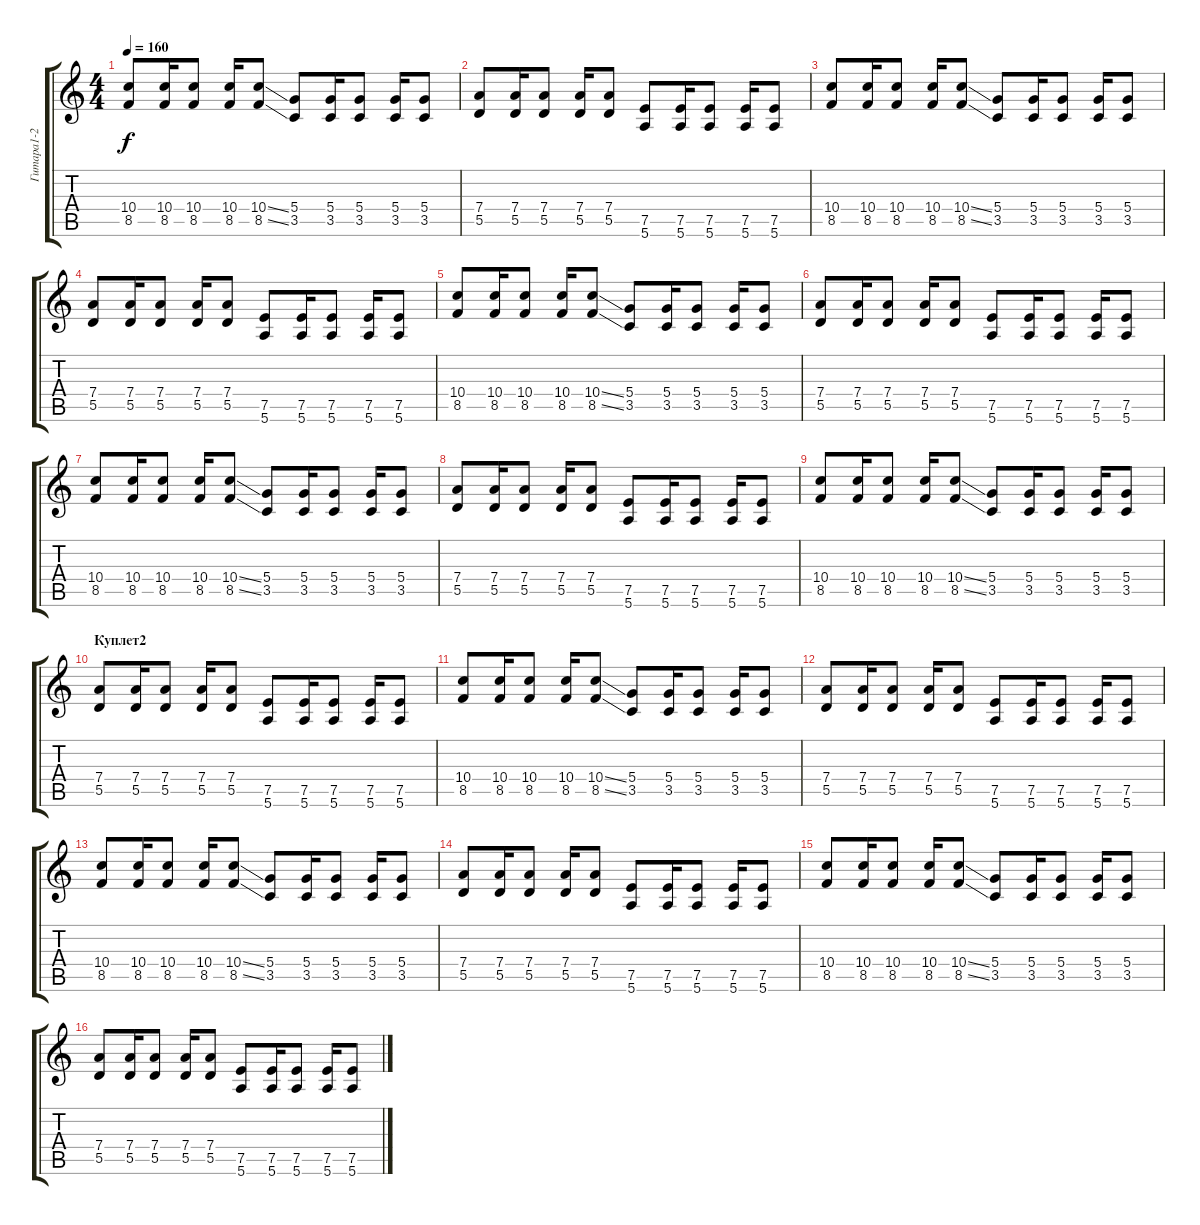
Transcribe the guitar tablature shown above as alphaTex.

\track ("Гитара1-2" "Гитара1-2") {instrument distortionguitar}
\staff {score tabs}
\tuning (E4 B3 G3 D3 A2 E2) {hide}
\ts (4 4)
\tempo 160
\clef g2
\ks c
(10.4 8.5).8{dy f} (10.4 8.5).16 (10.4 8.5).8 (10.4 8.5).16 (10.4{ss} 8.5{ss}).8 (5.4 3.5).8 (5.4 3.5).16 (5.4 3.5).8 (5.4 3.5).16 (5.4 3.5).8 |
(7.4 5.5).8 (7.4 5.5).16 (7.4 5.5).8 (7.4 5.5).16 (7.4 5.5).8 (7.5 5.6).8 (7.5 5.6).16 (7.5 5.6).8 (7.5 5.6).16 (7.5 5.6).8 |
(10.4 8.5).8 (10.4 8.5).16 (10.4 8.5).8 (10.4 8.5).16 (10.4{ss} 8.5{ss}).8 (5.4 3.5).8 (5.4 3.5).16 (5.4 3.5).8 (5.4 3.5).16 (5.4 3.5).8 |
(7.4 5.5).8 (7.4 5.5).16 (7.4 5.5).8 (7.4 5.5).16 (7.4 5.5).8 (7.5 5.6).8 (7.5 5.6).16 (7.5 5.6).8 (7.5 5.6).16 (7.5 5.6).8 |
(10.4 8.5).8 (10.4 8.5).16 (10.4 8.5).8 (10.4 8.5).16 (10.4{ss} 8.5{ss}).8 (5.4 3.5).8 (5.4 3.5).16 (5.4 3.5).8 (5.4 3.5).16 (5.4 3.5).8 |
(7.4 5.5).8 (7.4 5.5).16 (7.4 5.5).8 (7.4 5.5).16 (7.4 5.5).8 (7.5 5.6).8 (7.5 5.6).16 (7.5 5.6).8 (7.5 5.6).16 (7.5 5.6).8 |
(10.4 8.5).8 (10.4 8.5).16 (10.4 8.5).8 (10.4 8.5).16 (10.4{ss} 8.5{ss}).8 (5.4 3.5).8 (5.4 3.5).16 (5.4 3.5).8 (5.4 3.5).16 (5.4 3.5).8 |
(7.4 5.5).8 (7.4 5.5).16 (7.4 5.5).8 (7.4 5.5).16 (7.4 5.5).8 (7.5 5.6).8 (7.5 5.6).16 (7.5 5.6).8 (7.5 5.6).16 (7.5 5.6).8 |
(10.4 8.5).8 (10.4 8.5).16 (10.4 8.5).8 (10.4 8.5).16 (10.4{ss} 8.5{ss}).8 (5.4 3.5).8 (5.4 3.5).16 (5.4 3.5).8 (5.4 3.5).16 (5.4 3.5).8 |
\section ("" "Куплет2")
(7.4 5.5).8 (7.4 5.5).16 (7.4 5.5).8 (7.4 5.5).16 (7.4 5.5).8 (7.5 5.6).8 (7.5 5.6).16 (7.5 5.6).8 (7.5 5.6).16 (7.5 5.6).8 |
(10.4 8.5).8 (10.4 8.5).16 (10.4 8.5).8 (10.4 8.5).16 (10.4{ss} 8.5{ss}).8 (5.4 3.5).8 (5.4 3.5).16 (5.4 3.5).8 (5.4 3.5).16 (5.4 3.5).8 |
(7.4 5.5).8 (7.4 5.5).16 (7.4 5.5).8 (7.4 5.5).16 (7.4 5.5).8 (7.5 5.6).8 (7.5 5.6).16 (7.5 5.6).8 (7.5 5.6).16 (7.5 5.6).8 |
(10.4 8.5).8 (10.4 8.5).16 (10.4 8.5).8 (10.4 8.5).16 (10.4{ss} 8.5{ss}).8 (5.4 3.5).8 (5.4 3.5).16 (5.4 3.5).8 (5.4 3.5).16 (5.4 3.5).8 |
(7.4 5.5).8 (7.4 5.5).16 (7.4 5.5).8 (7.4 5.5).16 (7.4 5.5).8 (7.5 5.6).8 (7.5 5.6).16 (7.5 5.6).8 (7.5 5.6).16 (7.5 5.6).8 |
(10.4 8.5).8 (10.4 8.5).16 (10.4 8.5).8 (10.4 8.5).16 (10.4{ss} 8.5{ss}).8 (5.4 3.5).8 (5.4 3.5).16 (5.4 3.5).8 (5.4 3.5).16 (5.4 3.5).8 |
(7.4 5.5).8 (7.4 5.5).16 (7.4 5.5).8 (7.4 5.5).16 (7.4 5.5).8 (7.5 5.6).8 (7.5 5.6).16 (7.5 5.6).8 (7.5 5.6).16 (7.5 5.6).8
